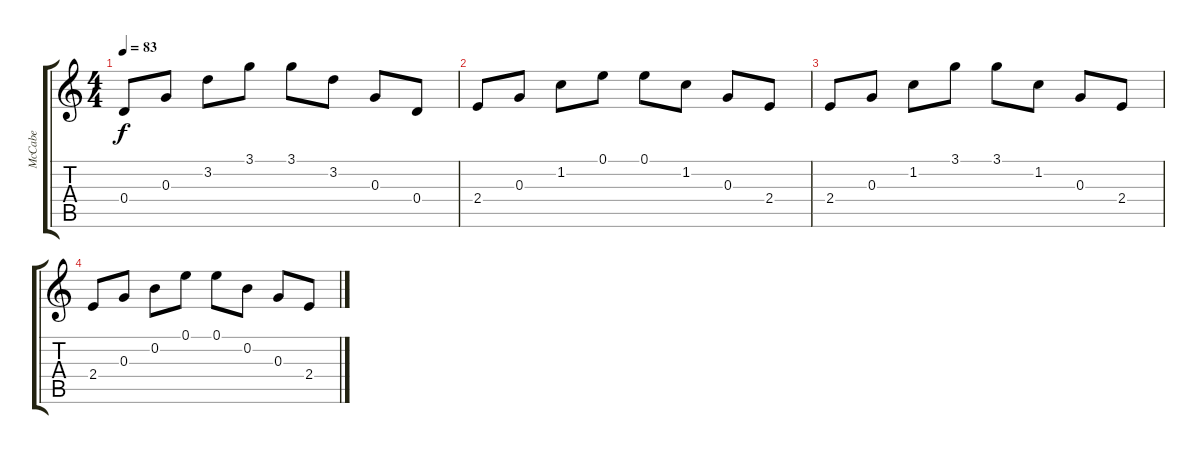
\track ("McCabe" "McCabe") {instrument acousticguitarsteel}
\staff {score tabs}
\tuning (E4 B3 G3 D3 A2 E2) {hide}
\ts (4 4)
\tempo 83
\clef g2
\ks c
0.4.8{dy f} 0.3.8 3.2.8 3.1.8 3.1.8 3.2.8 0.3.8 0.4.8 |
2.4.8 0.3.8 1.2.8 0.1.8 0.1.8 1.2.8 0.3.8 2.4.8 |
2.4.8 0.3.8 1.2.8 3.1.8 3.1.8 1.2.8 0.3.8 2.4.8 |
2.4.8 0.3.8 0.2.8 0.1.8 0.1.8 0.2.8 0.3.8 2.4.8
